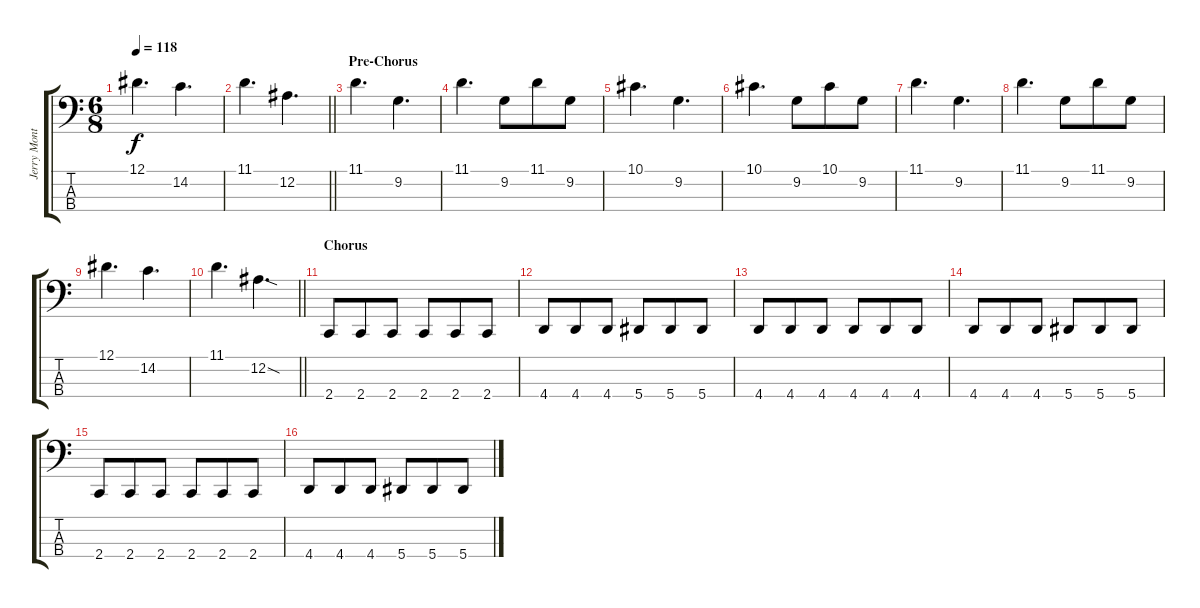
\track ("Jerry Montano" "Jerry Mont") {instrument electricbassfinger}
\staff {score tabs}
\tuning (Eb2 Bb1 F1 Bb0) {hide}
\ts (6 8)
\tempo 118
\clef f4
\ks c
12.1.4{d dy f instrument electricbassfinger} 14.2.4{d} |
\barLineRight lightlight
11.1.4{d} 12.2.4{d} |
\section ("" "Pre-Chorus")
11.1.4{d} 9.2.4{d} |
11.1.4{d} 9.2.8 11.1.8 9.2.8 |
10.1.4{d} 9.2.4{d} |
10.1.4{d} 9.2.8 10.1.8 9.2.8 |
11.1.4{d} 9.2.4{d} |
11.1.4{d} 9.2.8 11.1.8 9.2.8 |
12.1.4{d} 14.2.4{d} |
\barLineRight lightlight
11.1.4{d} 12.2{sod}.4{d} |
\section ("" "Chorus")
2.4.8{instrument electricbasspick} 2.4.8 2.4.8 2.4.8 2.4.8 2.4.8 |
4.4.8 4.4.8 4.4.8 5.4.8 5.4.8 5.4.8 |
4.4.8 4.4.8 4.4.8 4.4.8 4.4.8 4.4.8 |
4.4.8 4.4.8 4.4.8 5.4.8 5.4.8 5.4.8 |
2.4.8 2.4.8 2.4.8 2.4.8 2.4.8 2.4.8 |
4.4.8 4.4.8 4.4.8 5.4.8 5.4.8 5.4.8
